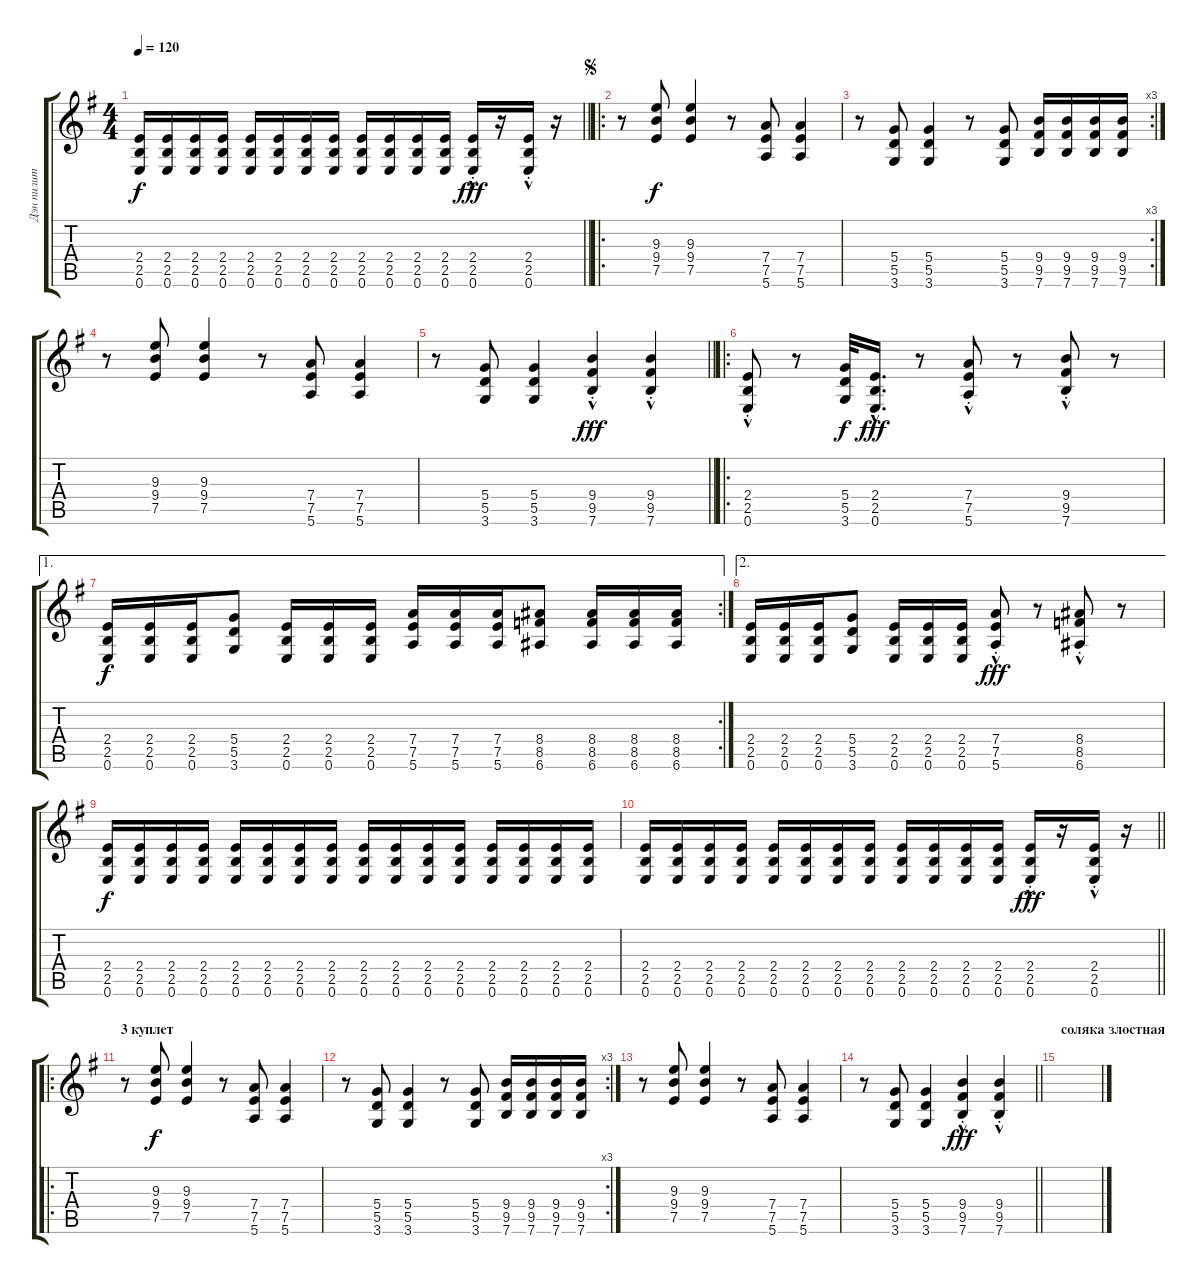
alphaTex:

\track ("Дэн пилит" "Дэн пилит") {instrument distortionguitar}
\staff {score tabs}
\tuning (E4 B3 G3 D3 A2 E2) {hide}
\ts (4 4)
\tempo 120
\clef g2
\barLineRight lightlight
\ks eminor
(2.4 2.5 0.6).16{dy f} (2.4 2.5 0.6).16 (2.4 2.5 0.6).16 (2.4 2.5 0.6).16 (2.4 2.5 0.6).16 (2.4 2.5 0.6).16 (2.4 2.5 0.6).16 (2.4 2.5 0.6).16 (2.4 2.5 0.6).16 (2.4 2.5 0.6).16 (2.4 2.5 0.6).16 (2.4 2.5 0.6).16 (2.4{hac st} 2.5{hac st} 0.6{hac st}).16{dy fff} r.16 (2.4{hac st} 2.5{hac st} 0.6{hac st}).16 r.16 |
\ro
\jump segno
r.8 (9.3 9.4 7.5).8{dy f} (9.3 9.4 7.5).4 r.8 (7.4 7.5 5.6).8 (7.4 7.5 5.6).4 |
\rc 3
r.8 (5.4 5.5 3.6).8 (5.4 5.5 3.6).4 r.8 (5.4 5.5 3.6).8 (9.4 9.5 7.6).16 (9.4 9.5 7.6).16 (9.4 9.5 7.6).16 (9.4 9.5 7.6).16 |
r.8 (9.3 9.4 7.5).8 (9.3 9.4 7.5).4 r.8 (7.4 7.5 5.6).8 (7.4 7.5 5.6).4 |
\barLineRight lightlight
r.8 (5.4 5.5 3.6).8 (5.4 5.5 3.6).4 (9.4{hac st} 9.5{hac st} 7.6{hac st}).4{dy fff} (9.4{hac st} 9.5{hac st} 7.6{hac st}).4 |
\ro
(2.4{hac st} 2.5{hac st} 0.6{hac st}).8 r.8 (5.4 5.5 3.6).32{dy f} (2.4{hac} 2.5{hac} 0.6{hac}).16{d dy fff} r.8 (7.4{hac st} 7.5{hac st} 5.6{hac st}).8 r.8 (9.4{hac st} 9.5{hac st} 7.6{hac st}).8 r.8 |
\ae 1
\rc 2
(2.4 2.5 0.6).16{dy f} (2.4 2.5 0.6).16 (2.4 2.5 0.6).16 (5.4 5.5 3.6).8 (2.4 2.5 0.6).16 (2.4 2.5 0.6).16 (2.4 2.5 0.6).16 (7.4 7.5 5.6).16 (7.4 7.5 5.6).16 (7.4 7.5 5.6).16 (8.4 8.5 6.6).8 (8.4 8.5 6.6).16 (8.4 8.5 6.6).16 (8.4 8.5 6.6).16 |
\ae 2
(2.4 2.5 0.6).16 (2.4 2.5 0.6).16 (2.4 2.5 0.6).16 (5.4 5.5 3.6).8 (2.4 2.5 0.6).16 (2.4 2.5 0.6).16 (2.4 2.5 0.6).16 (7.4{hac st} 7.5{hac st} 5.6{hac st}).8{dy fff} r.8 (8.4{hac st} 8.5{hac st} 6.6{hac st}).8 r.8 |
(2.4 2.5 0.6).16{dy f} (2.4 2.5 0.6).16 (2.4 2.5 0.6).16 (2.4 2.5 0.6).16 (2.4 2.5 0.6).16 (2.4 2.5 0.6).16 (2.4 2.5 0.6).16 (2.4 2.5 0.6).16 (2.4 2.5 0.6).16 (2.4 2.5 0.6).16 (2.4 2.5 0.6).16 (2.4 2.5 0.6).16 (2.4 2.5 0.6).16 (2.4 2.5 0.6).16 (2.4 2.5 0.6).16 (2.4 2.5 0.6).16 |
\barLineRight lightlight
(2.4 2.5 0.6).16 (2.4 2.5 0.6).16 (2.4 2.5 0.6).16 (2.4 2.5 0.6).16 (2.4 2.5 0.6).16 (2.4 2.5 0.6).16 (2.4 2.5 0.6).16 (2.4 2.5 0.6).16 (2.4 2.5 0.6).16 (2.4 2.5 0.6).16 (2.4 2.5 0.6).16 (2.4 2.5 0.6).16 (2.4{hac st} 2.5{hac st} 0.6{hac st}).16{dy fff} r.16 (2.4{hac st} 2.5{hac st} 0.6{hac st}).16 r.16 |
\ro
\section ("" "3 куплет")
r.8 (9.3 9.4 7.5).8{dy f} (9.3 9.4 7.5).4 r.8 (7.4 7.5 5.6).8 (7.4 7.5 5.6).4 |
\rc 3
r.8 (5.4 5.5 3.6).8 (5.4 5.5 3.6).4 r.8 (5.4 5.5 3.6).8 (9.4 9.5 7.6).16 (9.4 9.5 7.6).16 (9.4 9.5 7.6).16 (9.4 9.5 7.6).16 |
r.8 (9.3 9.4 7.5).8 (9.3 9.4 7.5).4 r.8 (7.4 7.5 5.6).8 (7.4 7.5 5.6).4 |
\barLineRight lightlight
r.8 (5.4 5.5 3.6).8 (5.4 5.5 3.6).4 (9.4{hac st} 9.5{hac st} 7.6{hac st}).4{dy fff} (9.4{hac st} 9.5{hac st} 7.6{hac st}).4 |
\section ("" "соляка злостная")
